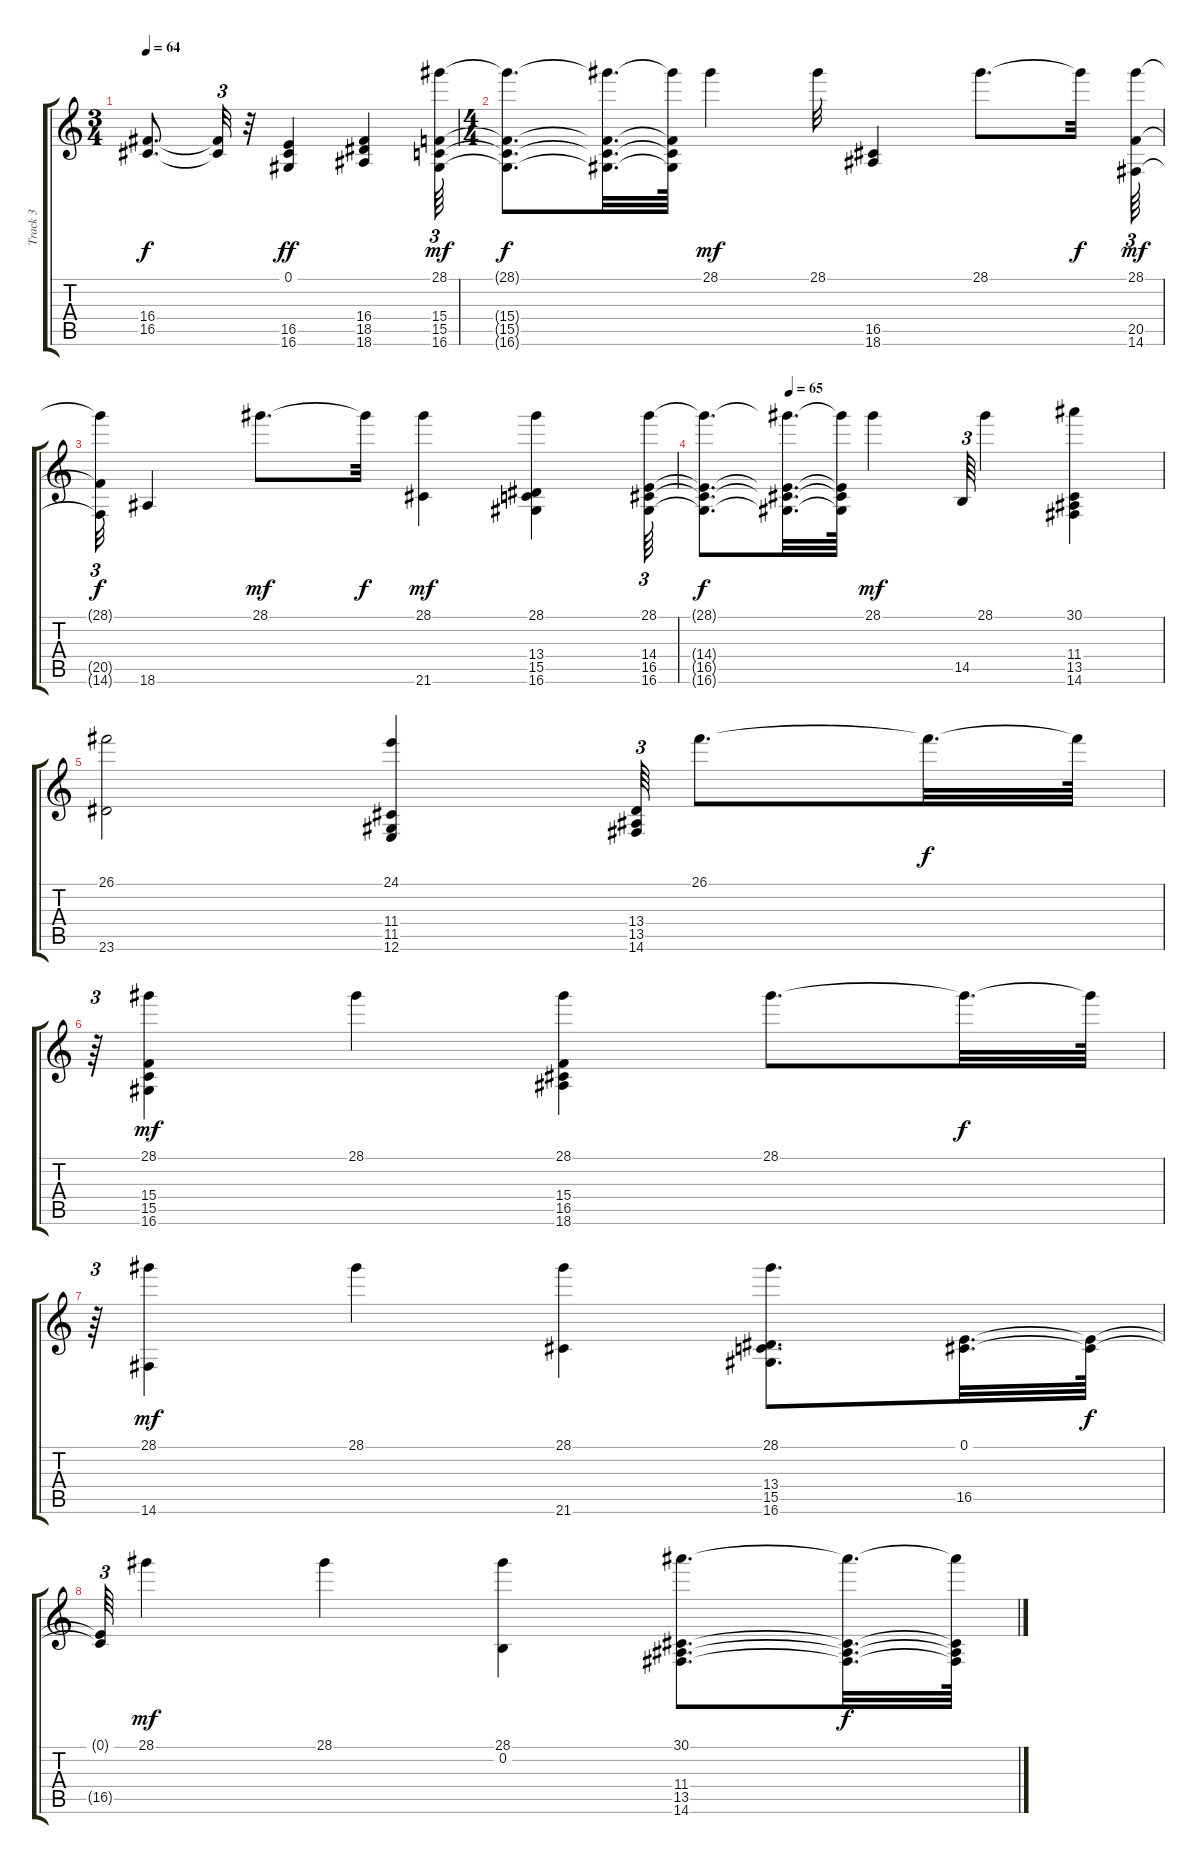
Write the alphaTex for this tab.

\track ("Track 3" "Track 3") {instrument stringensemble2}
\staff {score tabs}
\tuning (E4 B3 G3 D3 A2 E2) {hide}
\ts (3 4)
\tempo 64
\clef g2
\ks c
(16.4{t} 16.5{t}).8{d dy f} (16.4{t} 16.5{t}).32{tu (3 2)} r.32 (0.1 16.5 16.6).4{dy ff} (16.4 18.5 18.6).4 (28.1 15.4 15.5 16.6).64{tu (3 2) dy mf} |
\ts (4 4)
(28.1{t} 15.4{t} 15.5{t} 16.6{t}).8{d dy f} (28.1{t} 15.4{t} 15.5{t} 16.6{t}).32{d} (28.1{t} 15.4{t} 15.5{t} 16.6{t}).64 28.1.4{dy mf} 28.1.32 (16.5 18.6).4 28.1.8{d} 28.1{t}.32{dy f} (28.1 20.5 14.6).64{tu (3 2) dy mf} |
(28.1{t} 20.5{t} 14.6{t}).32{tu (3 2) dy f} 18.6.4 28.1.8{d dy mf} 28.1{t}.32{dy f} (28.1 21.6).4{dy mf} (28.1 13.4 15.5 16.6).4 (28.1 14.4 16.5 16.6).64{tu (3 2)} |
\tempo (65 0.1875)
(28.1{t} 14.4{t} 16.5{t} 16.6{t}).8{d dy f} (28.1{t} 14.4{t} 16.5{t} 16.6{t}).32{d} (28.1{t} 14.4{t} 16.5{t} 16.6{t}).64 28.1.4{dy mf} 14.5.64{tu (3 2)} 28.1.4 (30.1 11.4 13.5 14.6).4 |
(26.1 23.6).2 (24.1 11.4 11.5 12.6).4 (13.4 13.5 14.6).64{tu (3 2)} 26.1.8{d} 26.1{t}.32{d dy f} 26.1{t}.64 |
r.64{tu (3 2)} (28.1 15.4 15.5 16.6).4{dy mf} 28.1.4 (28.1 15.4 16.5 18.6).4 28.1.8{d} 28.1{t}.32{d dy f} 28.1{t}.64 |
r.64{tu (3 2)} (28.1 14.6).4{dy mf} 28.1.4 (28.1 21.6).4 (28.1 13.4 15.5 16.6).8{d} (0.1 16.5).32{d} (0.1{t} 16.5{t}).64{dy f} |
(0.1{t} 16.5{t}).64{tu (3 2)} 28.1.4{dy mf} 28.1.4 (28.1 0.2).4 (30.1 11.4 13.5 14.6).8{d} (30.1{t} 11.4{t} 13.5{t} 14.6{t}).32{d dy f} (30.1{t} 11.4{t} 13.5{t} 14.6{t}).64
